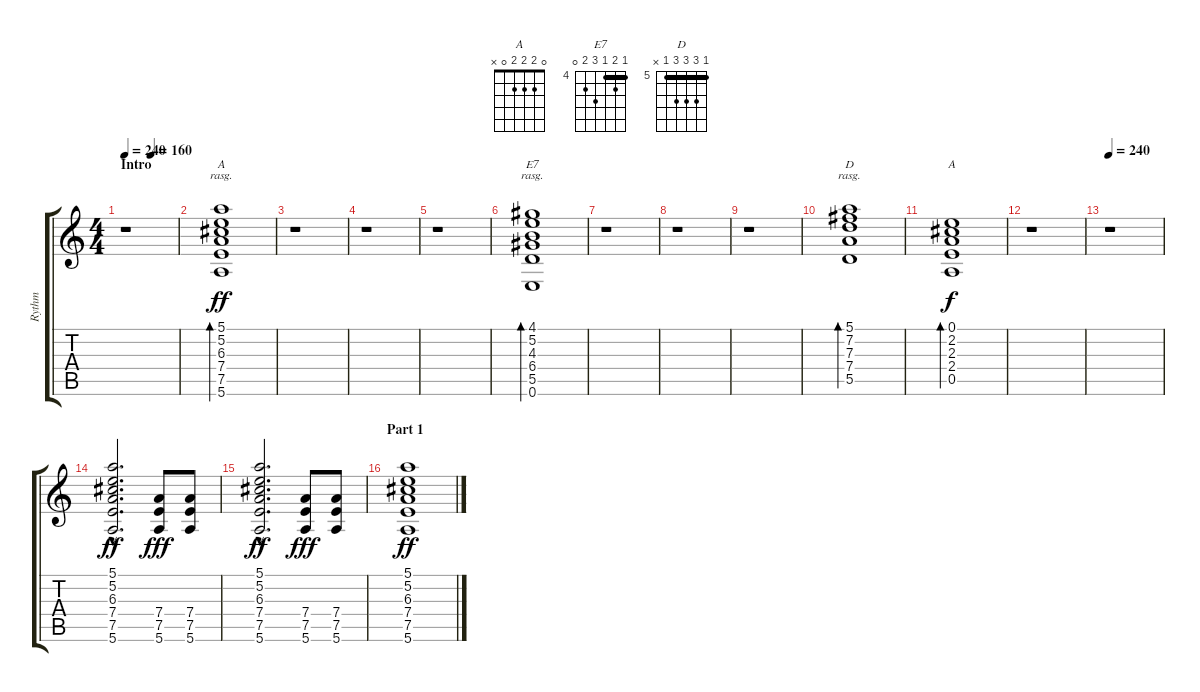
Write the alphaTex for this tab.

\track ("Rythm" "Rythm") {instrument acousticguitarsteel}
\staff {score tabs}
\tuning (E4 B3 G3 D3 A2 E2) {hide}
\chord ("A" 5 5 6 7 7 5) {firstfret 5 barre 5}
\chord ("E7" 4 5 4 6 5 0) {firstfret 4 barre 4}
\chord ("D" 5 7 7 7 5 x) {firstfret 5 barre 5}
\chord ("A" 0 2 2 2 0 x)
\ts (4 4)
\section ("" "Intro")
\tempo 240
\tempo (160 0.5)
\tempo 240
\clef g2
\ks c
r.1{dy ff instrument acousticguitarsteel} |
(5.1 5.2 6.3 7.4 7.5 5.6).1{bd 480 ch "A" rasg ii} |
r.1 |
r.1 |
r.1 |
(4.1 5.2 4.3 6.4 5.5 0.6).1{bd 480 ch "E7" rasg ii} |
r.1 |
r.1 |
r.1 |
(5.1 7.2 7.3 7.4 5.5).1{bd 480 ch "D" rasg ii} |
(0.1 2.2 2.3 2.4 0.5).1{bd 480 ch "A" dy f} |
r.1 |
\tempo 240
r.1 |
(5.1{hac} 5.2{hac} 6.3{hac} 7.4{hac} 7.5{hac} 5.6{hac}).2{d dy ff} (7.4 7.5 5.6).8{dy fff} (7.4 7.5 5.6).8 |
(5.1{hac} 5.2{hac} 6.3{hac} 7.4{hac} 7.5{hac} 5.6{hac}).2{d dy ff} (7.4 7.5 5.6).8{dy fff} (7.4 7.5 5.6).8 |
\section ("" "Part 1")
(5.1 5.2 6.3 7.4 7.5 5.6).1{dy ff}
